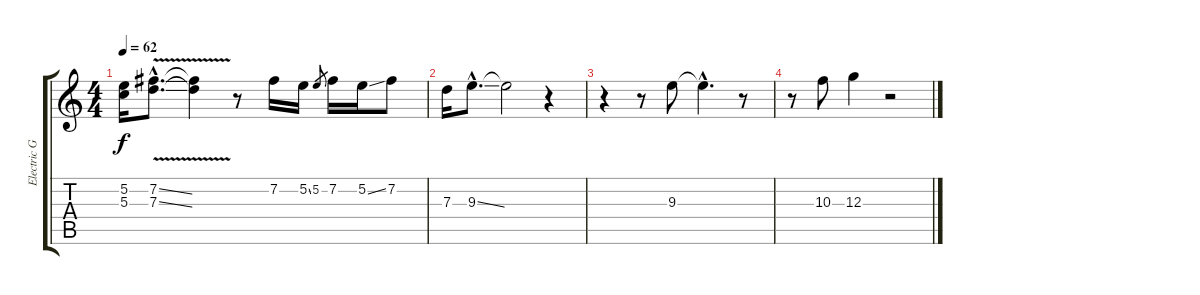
\track ("Electric Guitar" "Electric G") {instrument electricguitarmuted}
\staff {score tabs}
\tuning (E4 B3 G3 D3 A2 E2) {hide}
\ts (4 4)
\tempo 62
\clef g2
\ks c
(5.2 5.3).16{dy f} (7.2{v ss hac} 7.3{v ss hac}).8{d} (7.2{v t} 7.3{v t}).4 r.8 7.2.16 5.2{ss}.16 5.2.8{gr} 7.2.16 5.2{ss}.16 7.2.8 |
7.3.16 9.3{ss hac}.8{d} 9.3{t}.2 r.4 |
r.4 r.8 9.3.8 9.3{hac t}.4{d} r.8 |
r.8 10.3.8 12.3.4 r.2
